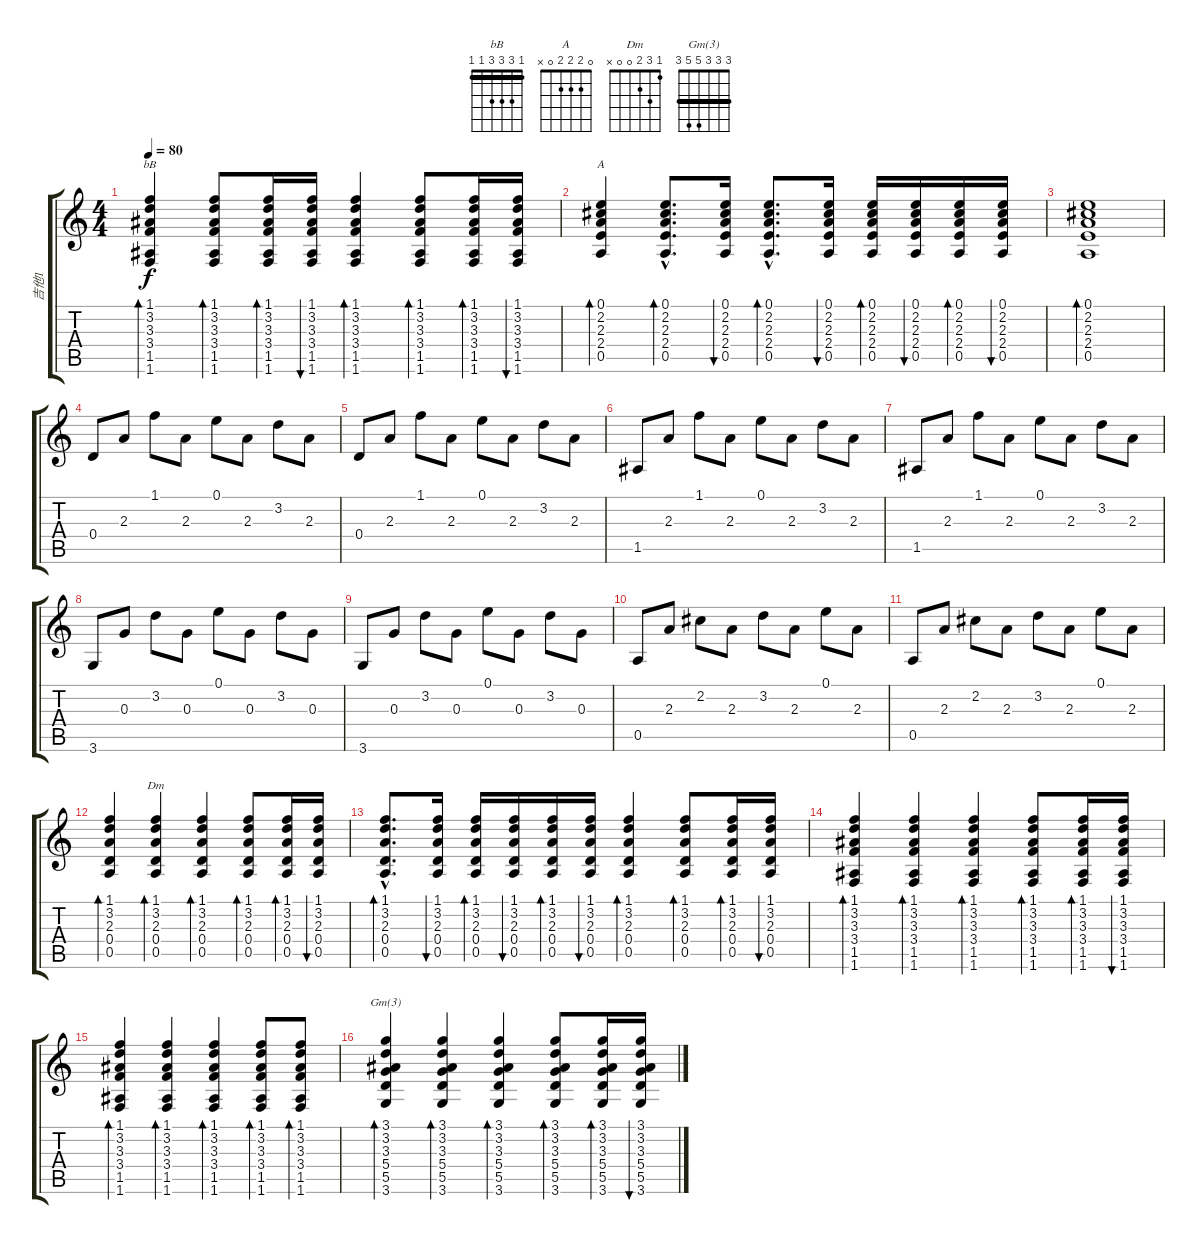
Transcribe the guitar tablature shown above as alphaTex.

\track ("吉他1" "吉他1") {instrument acousticguitarsteel}
\staff {score tabs}
\tuning (E4 B3 G3 D3 A2 E2) {hide}
\chord ("bB" 1 3 3 3 1 1) {barre 1}
\chord ("A" 0 2 2 2 0 x)
\chord ("Dm" 1 3 2 0 0 x)
\chord ("Gm(3)" 3 3 3 5 5 3) {barre 3}
\ts (4 4)
\tempo 80
\clef g2
\ks c
(1.1 3.2 3.3 3.4 1.5 1.6).4{bd 120 ch "bB" dy f} (1.1 3.2 3.3 3.4 1.5 1.6).8{bd 60} (1.1 3.2 3.3 3.4 1.5 1.6).16{bd 30} (1.1 3.2 3.3 3.4 1.5 1.6).16{bu 30} (1.1 3.2 3.3 3.4 1.5 1.6).4{bd 120} (1.1 3.2 3.3 3.4 1.5 1.6).8{bd 60} (1.1 3.2 3.3 3.4 1.5 1.6).16{bd 30} (1.1 3.2 3.3 3.4 1.5 1.6).16{bu 30} |
(0.1 2.2 2.3 2.4 0.5).4{bd 120 ch "A"} (0.1{hac} 2.2{hac} 2.3{hac} 2.4{hac} 0.5{hac}).8{d bd 120} (0.1 2.2 2.3 2.4 0.5).16{bu 60} (0.1{hac} 2.2{hac} 2.3{hac} 2.4{hac} 0.5{hac}).8{d bd 120} (0.1 2.2 2.3 2.4 0.5).16{bu 60} (0.1 2.2 2.3 2.4 0.5).16{bd 30} (0.1 2.2 2.3 2.4 0.5).16{bu 30} (0.1 2.2 2.3 2.4 0.5).16{bd 30} (0.1 2.2 2.3 2.4 0.5).16{bu 30} |
(0.1 2.2 2.3 2.4 0.5).1{bd 120} |
0.4.8 2.3.8 1.1.8 2.3.8 0.1.8 2.3.8 3.2.8 2.3.8 |
0.4.8 2.3.8 1.1.8 2.3.8 0.1.8 2.3.8 3.2.8 2.3.8 |
1.5.8 2.3.8 1.1.8 2.3.8 0.1.8 2.3.8 3.2.8 2.3.8 |
1.5.8 2.3.8 1.1.8 2.3.8 0.1.8 2.3.8 3.2.8 2.3.8 |
3.6.8 0.3.8 3.2.8 0.3.8 0.1.8 0.3.8 3.2.8 0.3.8 |
3.6.8 0.3.8 3.2.8 0.3.8 0.1.8 0.3.8 3.2.8 0.3.8 |
0.5.8 2.3.8 2.2.8 2.3.8 3.2.8 2.3.8 0.1.8 2.3.8 |
0.5.8 2.3.8 2.2.8 2.3.8 3.2.8 2.3.8 0.1.8 2.3.8 |
(1.1 3.2 2.3 0.4 0.5).4{bd 120} (1.1 3.2 2.3 0.4 0.5).4{bd 120 ch "Dm"} (1.1 3.2 2.3 0.4 0.5).4{bd 120} (1.1 3.2 2.3 0.4 0.5).8{bd 120} (1.1 3.2 2.3 0.4 0.5).16{bd 120} (1.1 3.2 2.3 0.4 0.5).16{bu 120} |
(1.1{hac} 3.2{hac} 2.3{hac} 0.4{hac} 0.5{hac}).8{d bd 120} (1.1 3.2 2.3 0.4 0.5).16{bu 120} (1.1 3.2 2.3 0.4 0.5).16{bd 120} (1.1 3.2 2.3 0.4 0.5).16{bu 120} (1.1 3.2 2.3 0.4 0.5).16{bd 120} (1.1 3.2 2.3 0.4 0.5).16{bu 120} (1.1 3.2 2.3 0.4 0.5).4{bd 120} (1.1 3.2 2.3 0.4 0.5).8{bd 120} (1.1 3.2 2.3 0.4 0.5).16{bd 120} (1.1 3.2 2.3 0.4 0.5).16{bu 120} |
(1.1 3.2 3.3 3.4 1.5 1.6).4{bd 120} (1.1 3.2 3.3 3.4 1.5 1.6).4{bd 120} (1.1 3.2 3.3 3.4 1.5 1.6).4{bd 120} (1.1 3.2 3.3 3.4 1.5 1.6).8{bd 120} (1.1 3.2 3.3 3.4 1.5 1.6).16{bd 120} (1.1 3.2 3.3 3.4 1.5 1.6).16{bu 120} |
(1.1 3.2 3.3 3.4 1.5 1.6).4{bd 120} (1.1 3.2 3.3 3.4 1.5 1.6).4{bd 120} (1.1 3.2 3.3 3.4 1.5 1.6).4{bd 120} (1.1 3.2 3.3 3.4 1.5 1.6).8{bd 120} (1.1 3.2 3.3 3.4 1.5 1.6).8{bd 120} |
(3.1 3.2 3.3 5.4 5.5 3.6).4{bd 120 ch "Gm(3)"} (3.1 3.2 3.3 5.4 5.5 3.6).4{bd 120} (3.1 3.2 3.3 5.4 5.5 3.6).4{bd 120} (3.1 3.2 3.3 5.4 5.5 3.6).8{bd 120} (3.1 3.2 3.3 5.4 5.5 3.6).16{bd 120} (3.1 3.2 3.3 5.4 5.5 3.6).16{bu 120}
